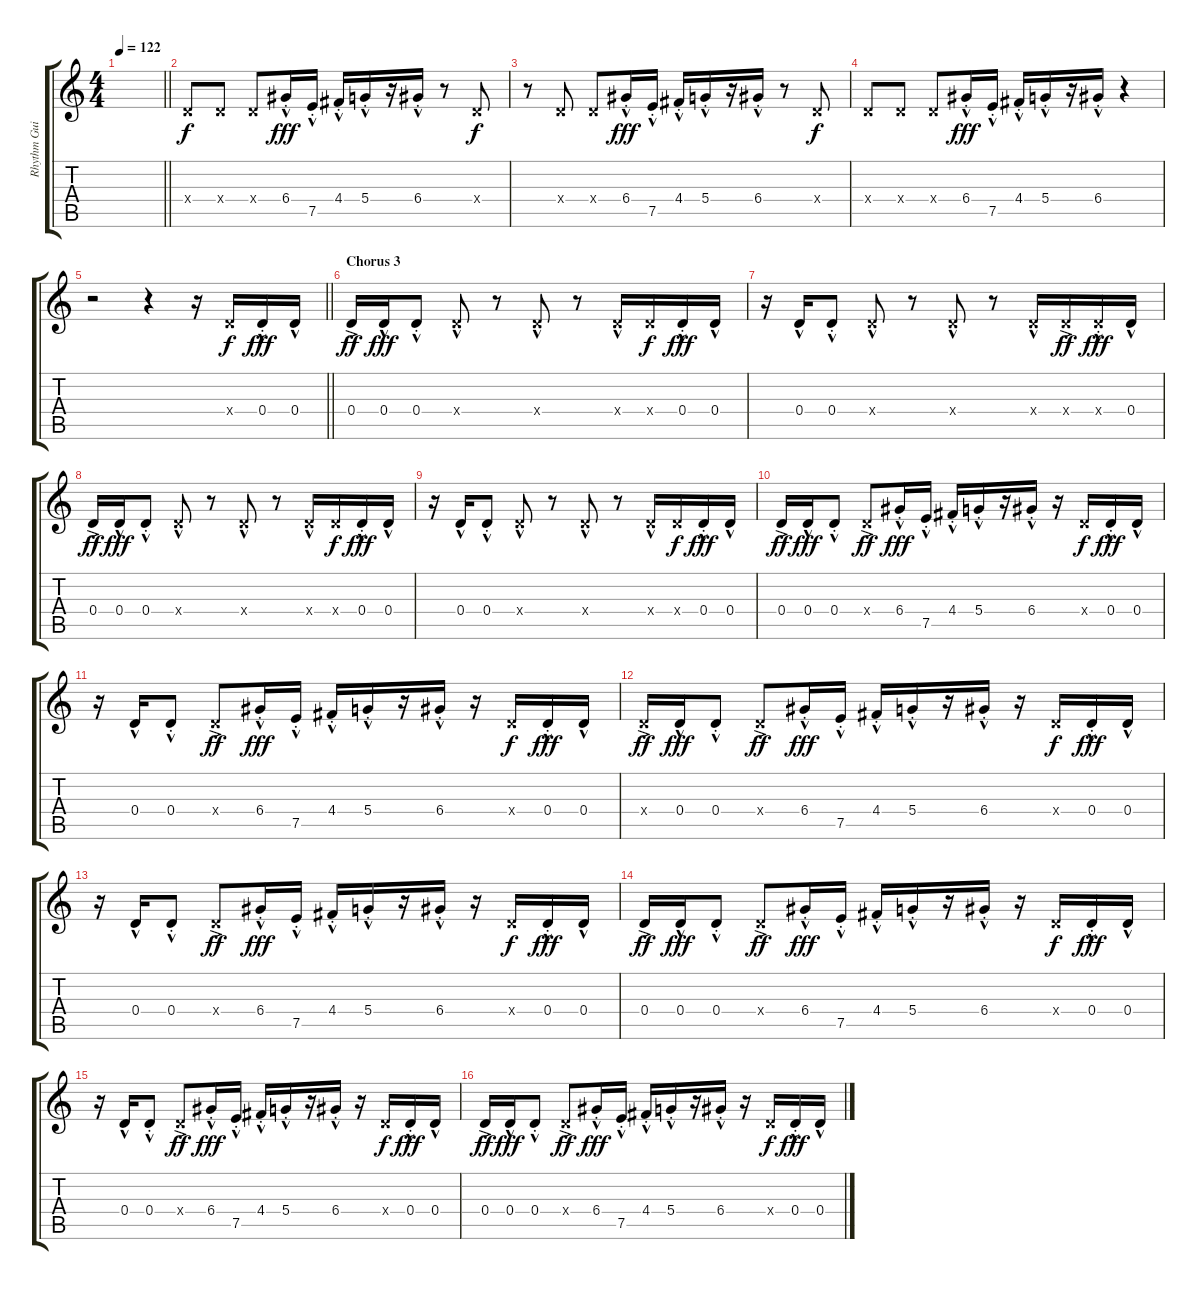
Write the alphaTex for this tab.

\track ("Rhythm Guitar" "Rhythm Gui") {instrument electricguitarmuted}
\staff {score tabs}
\tuning (E4 B3 G3 D3 A2 E2) {hide}
\ts (4 4)
\tempo 122
\clef g2
\barLineRight lightlight
\ks c
|
0.4{x}.8{dy f} 0.4{x}.8 0.4{x}.8 6.4{hac st}.16{dy fff} 7.5{hac st}.16 4.4{hac st}.16 5.4{hac st}.16 r.16 6.4{hac st}.16 r.8 0.4{x}.8{dy f} |
r.8 0.4{x}.8 0.4{x}.8 6.4{hac st}.16{dy fff} 7.5{hac st}.16 4.4{hac st}.16 5.4{hac st}.16 r.16 6.4{hac st}.16 r.8 0.4{x}.8{dy f} |
0.4{x}.8 0.4{x}.8 0.4{x}.8 6.4{hac st}.16{dy fff} 7.5{hac st}.16 4.4{hac st}.16 5.4{hac st}.16 r.16 6.4{hac st}.16 r.4 |
\barLineRight lightlight
r.2 r.4 r.16 0.4{x}.16{dy f} 0.4{hac st}.16{dy fff} 0.4{hac}.16 |
\section ("" "Chorus 3")
0.4{ac}.16{dy ff} 0.4{hac}.16{dy fff} 0.4{hac st}.8 0.4{hac x}.8 r.8 0.4{hac x}.8 r.8 0.4{hac x}.16 0.4{x}.16{dy f} 0.4{hac st}.16{dy fff} 0.4{hac}.16 |
r.16 0.4{hac}.16 0.4{hac st}.8 0.4{hac x}.8 r.8 0.4{hac x}.8 r.8 0.4{hac x}.16 0.4{ac x}.16{dy ff} 0.4{hac st x}.16{dy fff} 0.4{hac}.16 |
0.4{ac}.16{dy ff} 0.4{hac}.16{dy fff} 0.4{hac st}.8 0.4{hac x}.8 r.8 0.4{hac x}.8 r.8 0.4{hac x}.16 0.4{x}.16{dy f} 0.4{hac st}.16{dy fff} 0.4{hac}.16 |
r.16 0.4{hac}.16 0.4{hac st}.8 0.4{hac x}.8 r.8 0.4{hac x}.8 r.8 0.4{hac x}.16 0.4{x}.16{dy f} 0.4{hac st}.16{dy fff} 0.4{hac}.16 |
0.4{ac}.16{dy ff} 0.4{hac}.16{dy fff} 0.4{hac st}.8 0.4{ac x}.8{dy ff} 6.4{hac st}.16{dy fff} 7.5{hac st}.16 4.4{hac st}.16 5.4{hac st}.16 r.16 6.4{hac st}.16 r.16 0.4{x}.16{dy f} 0.4{hac st}.16{dy fff} 0.4{hac}.16 |
r.16 0.4{hac}.16 0.4{hac st}.8 0.4{ac x}.8{dy ff} 6.4{hac st}.16{dy fff} 7.5{hac st}.16 4.4{hac st}.16 5.4{hac st}.16 r.16 6.4{hac st}.16 r.16 0.4{x}.16{dy f} 0.4{hac st}.16{dy fff} 0.4{hac}.16 |
0.4{ac x}.16{dy ff} 0.4{hac}.16{dy fff} 0.4{hac st}.8 0.4{ac x}.8{dy ff} 6.4{hac st}.16{dy fff} 7.5{hac st}.16 4.4{hac st}.16 5.4{hac st}.16 r.16 6.4{hac st}.16 r.16 0.4{x}.16{dy f} 0.4{hac st}.16{dy fff} 0.4{hac}.16 |
r.16 0.4{hac}.16 0.4{hac st}.8 0.4{ac x}.8{dy ff} 6.4{hac st}.16{dy fff} 7.5{hac st}.16 4.4{hac st}.16 5.4{hac st}.16 r.16 6.4{hac st}.16 r.16 0.4{x}.16{dy f} 0.4{hac st}.16{dy fff} 0.4{hac}.16 |
0.4{ac}.16{dy ff} 0.4{hac}.16{dy fff} 0.4{hac st}.8 0.4{ac x}.8{dy ff} 6.4{hac st}.16{dy fff} 7.5{hac st}.16 4.4{hac st}.16 5.4{hac st}.16 r.16 6.4{hac st}.16 r.16 0.4{x}.16{dy f} 0.4{hac st}.16{dy fff} 0.4{hac}.16 |
r.16 0.4{hac}.16 0.4{hac st}.8 0.4{ac x}.8{dy ff} 6.4{hac st}.16{dy fff} 7.5{hac st}.16 4.4{hac st}.16 5.4{hac st}.16 r.16 6.4{hac st}.16 r.16 0.4{x}.16{dy f} 0.4{hac st}.16{dy fff} 0.4{hac}.16 |
0.4{ac}.16{dy ff} 0.4{hac}.16{dy fff} 0.4{hac st}.8 0.4{ac x}.8{dy ff} 6.4{hac st}.16{dy fff} 7.5{hac st}.16 4.4{hac st}.16 5.4{hac st}.16 r.16 6.4{hac st}.16 r.16 0.4{x}.16{dy f} 0.4{hac st}.16{dy fff} 0.4{hac}.16
